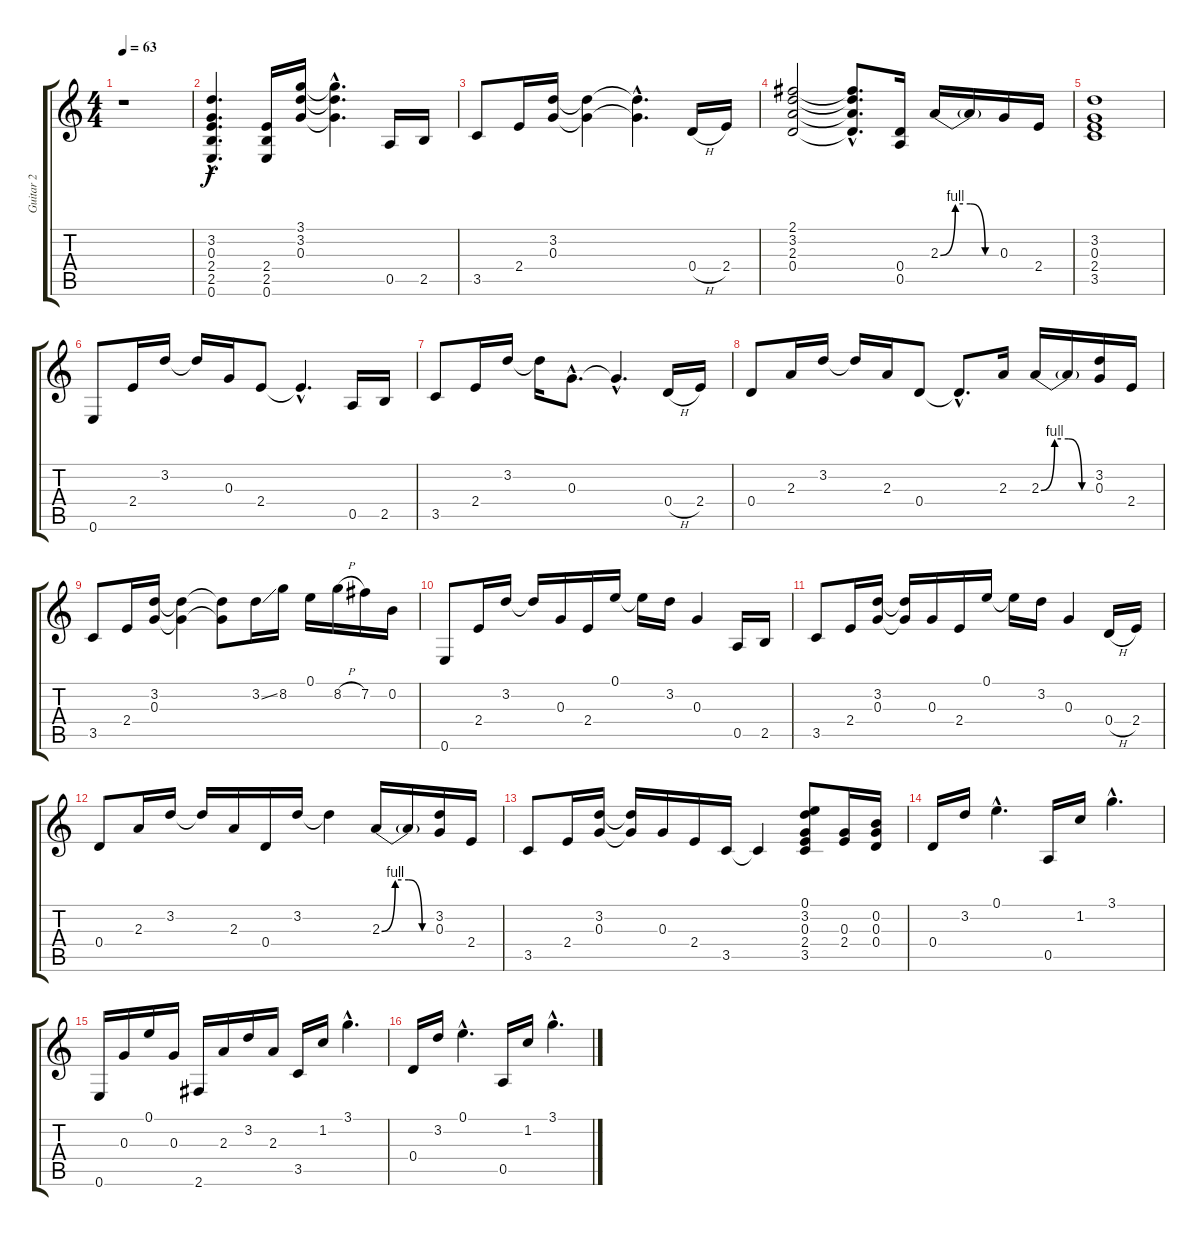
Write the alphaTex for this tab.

\track ("Guitar 2" "Guitar 2") {instrument acousticguitarsteel}
\staff {score tabs}
\tuning (E4 B3 G3 D3 A2 E2) {hide}
\ts (4 4)
\tempo 63
\clef g2
\ks c
r.1{dy f instrument acousticguitarsteel} |
(3.2{hac} 0.3{hac} 2.4{hac} 2.5{hac} 0.6{hac}).4{d} (2.4 2.5 0.6).16 (3.1 3.2 0.3).16 (3.1{hac t} 3.2{hac t} 0.3{hac t}).4{d} 0.5.16 2.5.16 |
3.5.8 2.4.16 (3.2 0.3).16 (3.2{t} 0.3{t}).4 (3.2{hac t} 0.3{hac t}).4{d} 0.4{h}.16 2.4.16 |
(2.1 3.2 2.3 0.4).2 (2.1{hac t} 3.2{hac t} 2.3{hac t} 0.4{hac t}).8{d} (0.4 0.5).16 2.3{be (custom 0 0 15 4 30 4 45 0 60 0)}.16 2.3{t}.16 0.3.16 2.4.16 |
(3.2 0.3 2.4 3.5).1 |
0.6.8 2.4.16 3.2.16 3.2{t}.16 0.3.16 2.4.8 2.4{hac t}.4{d} 0.5.16 2.5.16 |
3.5.8 2.4.16 3.2.16 3.2{t}.16 0.3{hac}.8{d} 0.3{hac t}.4{d} 0.4{h}.16 2.4.16 |
0.4.8 2.3.16 3.2.16 3.2{t}.16 2.3.16 0.4.8 0.4{hac t}.8{d} 2.3.16 2.3{be (custom 0 0 15 4 30 4 45 0 60 0)}.16 2.3{t}.16 (3.2 0.3).16 2.4.16 |
3.5.8 2.4.16 (3.2 0.3).16 (3.2{t} 0.3{t}).4 (3.2{t} 0.3{t}).8 3.2{ss}.16 8.2.16 0.1.16 8.2{h}.16 7.2.16 0.2.16 |
0.6.8 2.4.16 3.2.16 3.2{t}.16 0.3.16 2.4.16 0.1.16 0.1{t}.16 3.2.16 0.3.4 0.5.16 2.5.16 |
3.5.8 2.4.16 (3.2 0.3).16 (3.2{t} 0.3{t}).16 0.3.16 2.4.16 0.1.16 0.1{t}.16 3.2.16 0.3.4 0.4{h}.16 2.4.16 |
0.4.8 2.3.16 3.2.16 3.2{t}.16 2.3.16 0.4.16 3.2.16 3.2{t}.4 2.3{be (custom 0 0 15 4 30 4 45 0 60 0)}.16 2.3{t}.16 (3.2 0.3).16 2.4.16 |
3.5.8 2.4.16 (3.2 0.3).16 (3.2{t} 0.3{t}).16 0.3.16 2.4.16 3.5.16 3.5{t}.4 (0.1 3.2 0.3 2.4 3.5).8 (0.3 2.4).16 (0.2 0.3 0.4).16 |
0.4.16 3.2.16 0.1{hac}.4{d} 0.5.16 1.2.16 3.1{hac}.4{d} |
0.6.16 0.3.16 0.1.16 0.3.16 2.6.16 2.3.16 3.2.16 2.3.16 3.5.16 1.2.16 3.1{hac}.4{d} |
0.4.16 3.2.16 0.1{hac}.4{d} 0.5.16 1.2.16 3.1{hac}.4{d}
